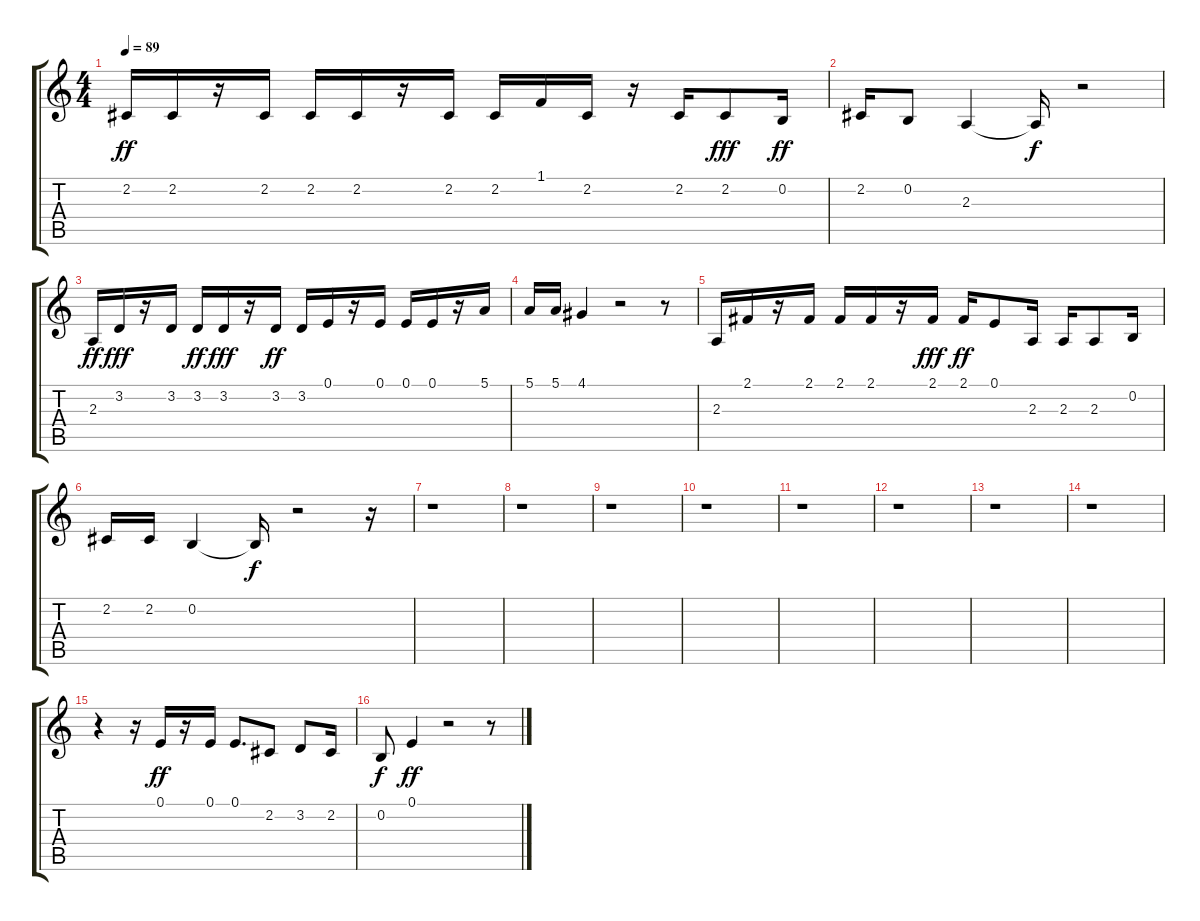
\track "" {instrument viola}
\staff {score tabs}
\tuning (E4 B3 G3 D3 A2 E2) {hide}
\ts (4 4)
\tempo 89
\clef g2
\ks c
2.2.16{dy ff} 2.2.16 r.16 2.2.16 2.2.16 2.2.16 r.16 2.2.16 2.2.16 1.1.16 2.2.16 r.16 2.2.16 2.2.8{dy fff} 0.2.16{dy ff} |
2.2.16 0.2.8 2.3.4 2.3{t}.16{dy f} r.2 |
2.3.16{dy ff} 3.2.16{dy fff} r.16 3.2.16 3.2.16{dy ff} 3.2.16{dy fff} r.16 3.2.16{dy ff} 3.2.16 0.1.16 r.16 0.1.16 0.1.16 0.1.16 r.16 5.1.16 |
5.1.16 5.1.16 4.1.4 r.2 r.8 |
2.3.16 2.1.16 r.16 2.1.16 2.1.16 2.1.16 r.16 2.1.16{dy fff} 2.1.16{dy ff} 0.1.8 2.3.16 2.3.16 2.3.8 0.2.16 |
2.2.16 2.2.16 0.2.4 0.2{t}.16{dy f} r.2 r.16 |
r.1 |
r.1 |
r.1 |
r.1 |
r.1 |
r.1 |
r.1 |
r.1 |
r.4 r.16 0.1.16{dy ff} r.16 0.1.16 0.1.8{d} 2.2.8 3.2.8 2.2.16 |
0.2.8{dy f} 0.1.4{dy ff} r.2 r.8
